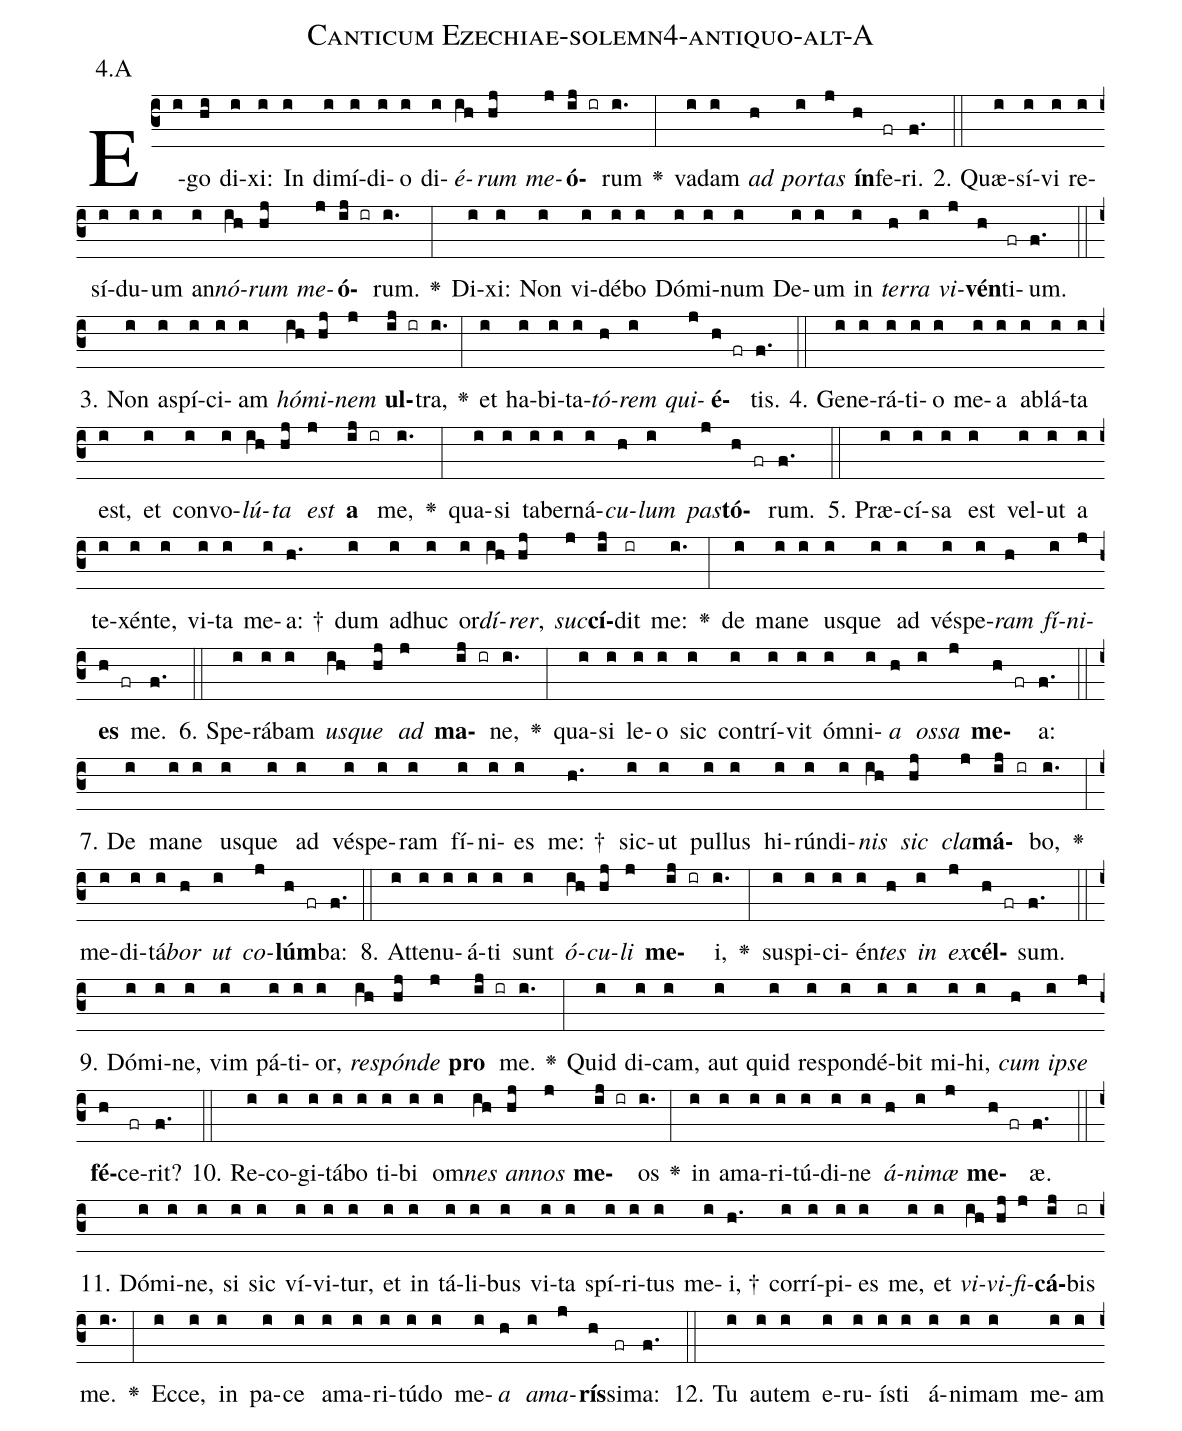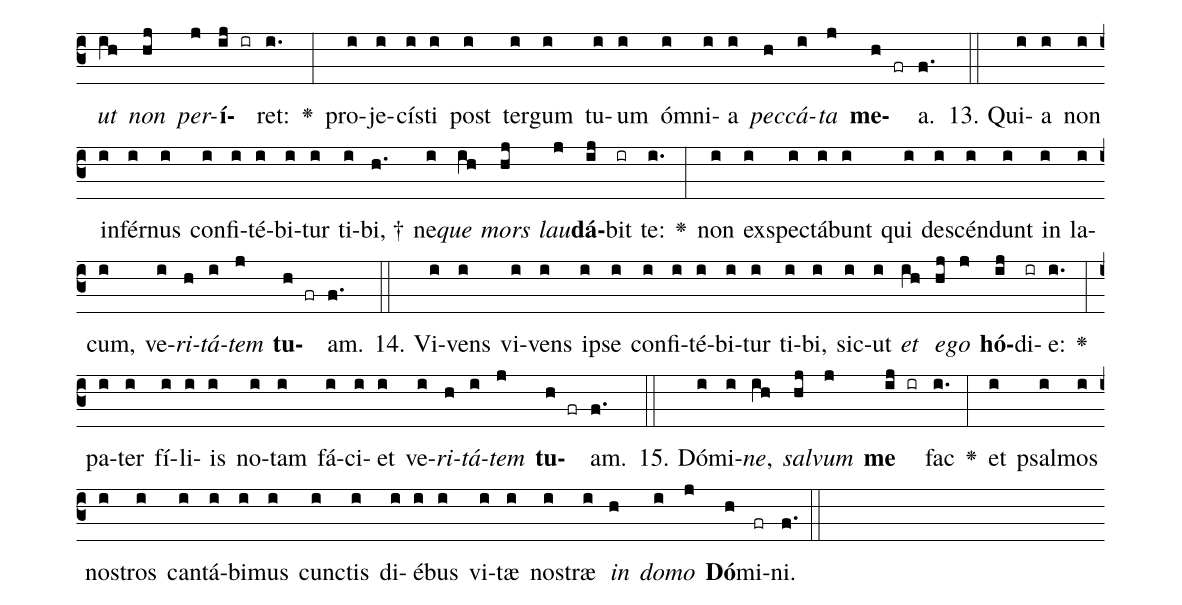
name: Canticum Ezechiae-solemn4-antiquo-alt-A;
annotation: 4.A;
%%
(c3)E(i)go(hi) di(i)xi:(i) In(i) di(i)mí(i)di(i)o(i) di(i)<i>é</i>(ih)<i>rum</i>(hj) <i>me</i>(j)<b>ó</b>(ij ir)rum(i.) <v>\greheightstar</v>(:) va(i)dam(i) <i>ad</i>(h) <i>por</i>(i)<i>tas</i>(j) <b>ín</b>(h)fe(fr)ri.(f.) (::)
2. Quæ(i)sí(i)vi(i) re(i)sí(i)du(i)um(i) an(i)<i>nó</i>(ih)<i>rum</i>(hj) <i>me</i>(j)<b>ó</b>(ij ir)rum.(i.) <v>\greheightstar</v>(:) Di(i)xi:(i) Non(i) vi(i)dé(i)bo(i) Dó(i)mi(i)num(i) De(i)um(i) in(i) <i>ter</i>(h)<i>ra</i>(i) <i>vi</i>(j)<b>vén</b>(h)ti(fr)um.(f.) (::)
3. Non(i) a(i)spí(i)ci(i)am(i) <i>hó</i>(ih)<i>mi</i>(hj)<i>nem</i>(j) <b>ul</b>(ij ir)tra,(i.) <v>\greheightstar</v>(:) et(i) ha(i)bi(i)ta(i)<i>tó</i>(h)<i>rem</i>(i) <i>qui</i>(j)<b>é</b>(h fr)tis.(f.) (::)
4. Ge(i)ne(i)rá(i)ti(i)o(i) me(i)a(i) ab(i)lá(i)ta(i) est,(i) et(i) con(i)vo(i)<i>lú</i>(ih)<i>ta</i>(hj) <i>est</i>(j) <b>a</b>(ij ir) me,(i.) <v>\greheightstar</v>(:) qua(i)si(i) ta(i)ber(i)ná(i)<i>cu</i>(h)<i>lum</i>(i) <i>pas</i>(j)<b>tó</b>(h fr)rum.(f.) (::)
5. Præ(i)cí(i)sa(i) est(i) vel(i)ut(i) a(i) te(i)xén(i)te,(i) vi(i)ta(i) me(i)a: †(h.) dum(i) ad(i)huc(i) or(i)<i>dí</i>(ih)<i>rer</i>,(hj) <i>suc</i>(j)<b>cí</b>(ij)dit(ir) me:(i.) <v>\greheightstar</v>(:) de(i) ma(i)ne(i) us(i)que(i) ad(i) vés(i)pe(i)<i>ram</i>(h) <i>fí</i>(i)<i>ni</i>(j)<b>es</b>(h fr) me.(f.) (::)
6. Spe(i)rá(i)bam(i) <i>us</i>(ih)<i>que</i>(hj) <i>ad</i>(j) <b>ma</b>(ij ir)ne,(i.) <v>\greheightstar</v>(:) qua(i)si(i) le(i)o(i) sic(i) con(i)trí(i)vit(i) óm(i)ni(i)<i>a</i>(h) <i>os</i>(i)<i>sa</i>(j) <b>me</b>(h fr)a:(f.) (::)
7. De(i) ma(i)ne(i) us(i)que(i) ad(i) vés(i)pe(i)ram(i) fí(i)ni(i)es(i) me: †(h.) sic(i)ut(i) pul(i)lus(i) hi(i)rún(i)di(i)<i>nis</i>(ih) <i>sic</i>(hj) <i>cla</i>(j)<b>má</b>(ij ir)bo,(i.) <v>\greheightstar</v>(:) me(i)di(i)tá(i)<i>bor</i>(h) <i>ut</i>(i) <i>co</i>(j)<b>lúm</b>(h fr)ba:(f.) (::)
8. At(i)te(i)nu(i)á(i)ti(i) sunt(i) <i>ó</i>(ih)<i>cu</i>(hj)<i>li</i>(j) <b>me</b>(ij ir)i,(i.) <v>\greheightstar</v>(:) su(i)spi(i)ci(i)én(i)<i>tes</i>(h) <i>in</i>(i) <i>ex</i>(j)<b>cél</b>(h fr)sum.(f.) (::)
9. Dó(i)mi(i)ne,(i) vim(i) pá(i)ti(i)or,(i) <i>re</i>(ih)<i>spón</i>(hj)<i>de</i>(j) <b>pro</b>(ij ir) me.(i.) <v>\greheightstar</v>(:) Quid(i) di(i)cam,(i) aut(i) quid(i) re(i)spon(i)dé(i)bit(i) mi(i)hi,(i) <i>cum</i>(h) <i>ip</i>(i)<i>se</i>(j) <b>fé</b>(h)ce(fr)rit?(f.) (::)
10. Re(i)co(i)gi(i)tá(i)bo(i) ti(i)bi(i) om(i)<i>nes</i>(ih) <i>an</i>(hj)<i>nos</i>(j) <b>me</b>(ij ir)os(i.) <v>\greheightstar</v>(:) in(i) a(i)ma(i)ri(i)tú(i)di(i)ne(i) <i>á</i>(h)<i>ni</i>(i)<i>mæ</i>(j) <b>me</b>(h fr)æ.(f.) (::)
11. Dó(i)mi(i)ne,(i) si(i) sic(i) ví(i)vi(i)tur,(i) et(i) in(i) tá(i)li(i)bus(i) vi(i)ta(i) spí(i)ri(i)tus(i) me(i)i, †(h.) cor(i)rí(i)pi(i)es(i) me,(i) et(i) <i>vi</i>(ih)<i>vi</i>(hj)<i>fi</i>(j)<b>cá</b>(ij)bis(ir) me.(i.) <v>\greheightstar</v>(:) Ec(i)ce,(i) in(i) pa(i)ce(i) a(i)ma(i)ri(i)tú(i)do(i) me(i)<i>a</i>(h) <i>a</i>(i)<i>ma</i>(j)<b>rís</b>(h)si(fr)ma:(f.) (::)
12. Tu(i) au(i)tem(i) e(i)ru(i)ís(i)ti(i) á(i)ni(i)mam(i) me(i)am(i) <i>ut</i>(ih) <i>non</i>(hj) <i>per</i>(j)<b>í</b>(ij ir)ret:(i.) <v>\greheightstar</v>(:) pro(i)je(i)cís(i)ti(i) post(i) ter(i)gum(i) tu(i)um(i) óm(i)ni(i)a(i) <i>pec</i>(h)<i>cá</i>(i)<i>ta</i>(j) <b>me</b>(h fr)a.(f.) (::)
13. Qui(i)a(i) non(i) in(i)fér(i)nus(i) con(i)fi(i)té(i)bi(i)tur(i) ti(i)bi, †(h.) ne(i)<i>que</i>(ih) <i>mors</i>(hj) <i>lau</i>(j)<b>dá</b>(ij)bit(ir) te:(i.) <v>\greheightstar</v>(:) non(i) ex(i)spec(i)tá(i)bunt(i) qui(i) de(i)scén(i)dunt(i) in(i) la(i)cum,(i) ve(i)<i>ri</i>(h)<i>tá</i>(i)<i>tem</i>(j) <b>tu</b>(h fr)am.(f.) (::)
14. Vi(i)vens(i) vi(i)vens(i) ip(i)se(i) con(i)fi(i)té(i)bi(i)tur(i) ti(i)bi,(i) sic(i)ut(i) <i>et</i>(ih) <i>e</i>(hj)<i>go</i>(j) <b>hó</b>(ij)di(ir)e:(i.) <v>\greheightstar</v>(:) pa(i)ter(i) fí(i)li(i)is(i) no(i)tam(i) fá(i)ci(i)et(i) ve(i)<i>ri</i>(h)<i>tá</i>(i)<i>tem</i>(j) <b>tu</b>(h fr)am.(f.) (::)
15. Dó(i)mi(i)<i>ne</i>,(ih) <i>sal</i>(hj)<i>vum</i>(j) <b>me</b>(ij ir) fac(i.) <v>\greheightstar</v>(:) et(i) psal(i)mos(i) nos(i)tros(i) can(i)tá(i)bi(i)mus(i) cunc(i)tis(i) di(i)é(i)bus(i) vi(i)tæ(i) nos(i)træ(i) <i>in</i>(h) <i>do</i>(i)<i>mo</i>(j) <b>Dó</b>(h)mi(fr)ni.(f.) (::)
